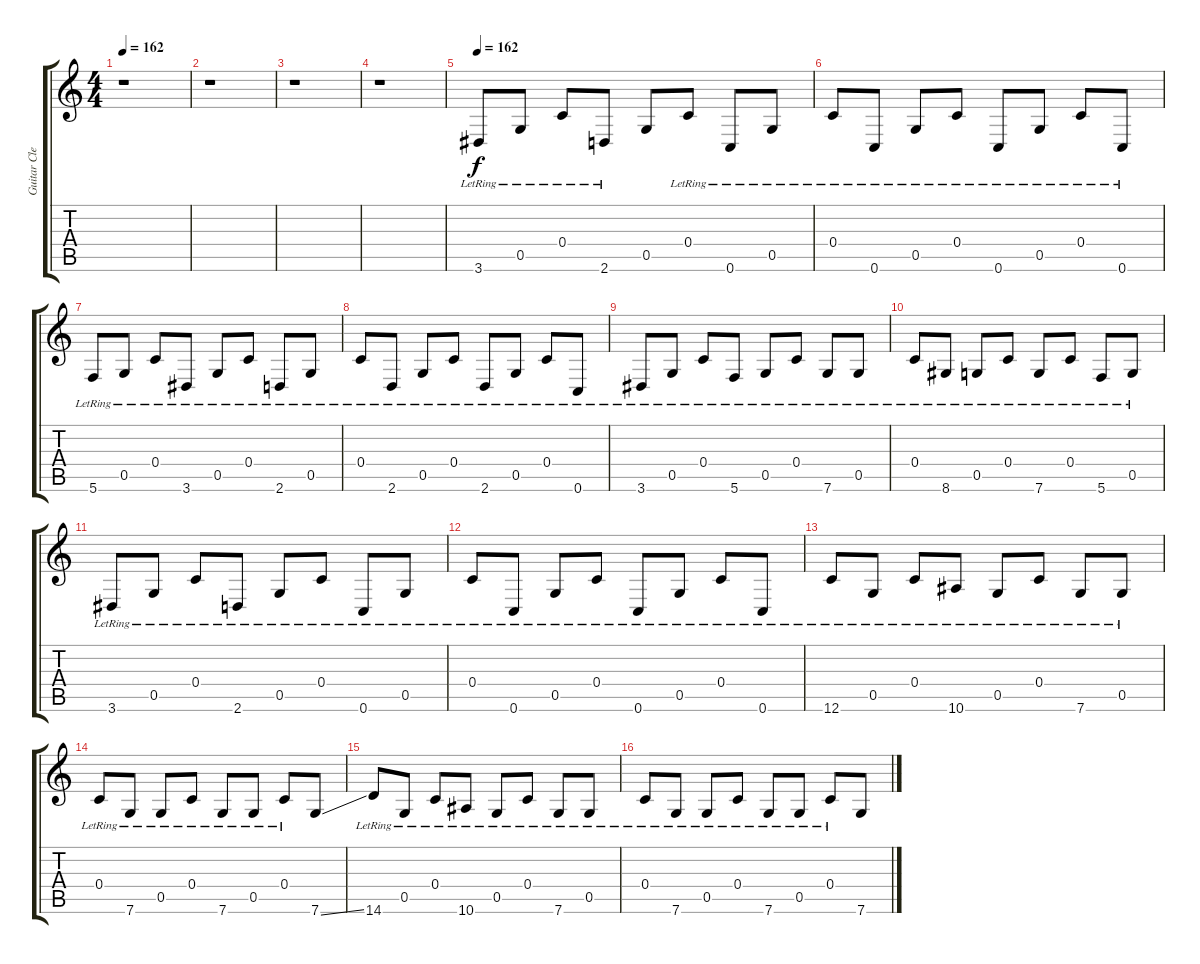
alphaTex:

\track ("Guitar Clean" "Guitar Cle") {instrument electricguitarclean}
\staff {score tabs}
\tuning (D4 A3 F3 C3 G2 C2) {hide}
\ts (4 4)
\tempo 162
\tempo 120
\tempo 162
\clef g2
\ks c
r.1{dy f instrument electricguitarclean} |
r.1 |
r.1 |
r.1 |
\tempo 162
3.6{lr}.8 0.5{lr}.8 0.4{lr}.8 2.6{lr}.8 0.5.8 0.4{lr}.8 0.6{lr}.8 0.5{lr}.8 |
0.4{lr}.8 0.6{lr}.8 0.5{lr}.8 0.4{lr}.8 0.6{lr}.8 0.5{lr}.8 0.4{lr}.8 0.6{lr}.8 |
5.6{lr}.8 0.5{lr}.8 0.4{lr}.8 3.6{lr}.8 0.5{lr}.8 0.4{lr}.8 2.6{lr}.8 0.5{lr}.8 |
0.4{lr}.8 2.6{lr}.8 0.5{lr}.8 0.4{lr}.8 2.6{lr}.8 0.5{lr}.8 0.4{lr}.8 0.6{lr}.8 |
3.6{lr}.8 0.5{lr}.8 0.4{lr}.8 5.6{lr}.8 0.5{lr}.8 0.4{lr}.8 7.6{lr}.8 0.5{lr}.8 |
0.4{lr}.8 8.6{lr}.8 0.5{lr}.8 0.4{lr}.8 7.6{lr}.8 0.4{lr}.8 5.6{lr}.8 0.5{lr}.8 |
3.6{lr}.8 0.5{lr}.8 0.4{lr}.8 2.6{lr}.8 0.5{lr}.8 0.4{lr}.8 0.6{lr}.8 0.5{lr}.8 |
0.4{lr}.8 0.6{lr}.8 0.5{lr}.8 0.4{lr}.8 0.6{lr}.8 0.5{lr}.8 0.4{lr}.8 0.6{lr}.8 |
12.6{lr}.8 0.5{lr}.8 0.4{lr}.8 10.6{lr}.8 0.5{lr}.8 0.4{lr}.8 7.6{lr}.8 0.5{lr}.8 |
0.4{lr}.8 7.6{lr}.8 0.5{lr}.8 0.4{lr}.8 7.6{lr}.8 0.5{lr}.8 0.4{lr}.8 7.6{ss}.8 |
14.6{lr}.8 0.5{lr}.8 0.4{lr}.8 10.6{lr}.8 0.5{lr}.8 0.4{lr}.8 7.6{lr}.8 0.5{lr}.8 |
0.4{lr}.8 7.6{lr}.8 0.5{lr}.8 0.4{lr}.8 7.6{lr}.8 0.5{lr}.8 0.4{lr}.8 7.6{ss}.8
